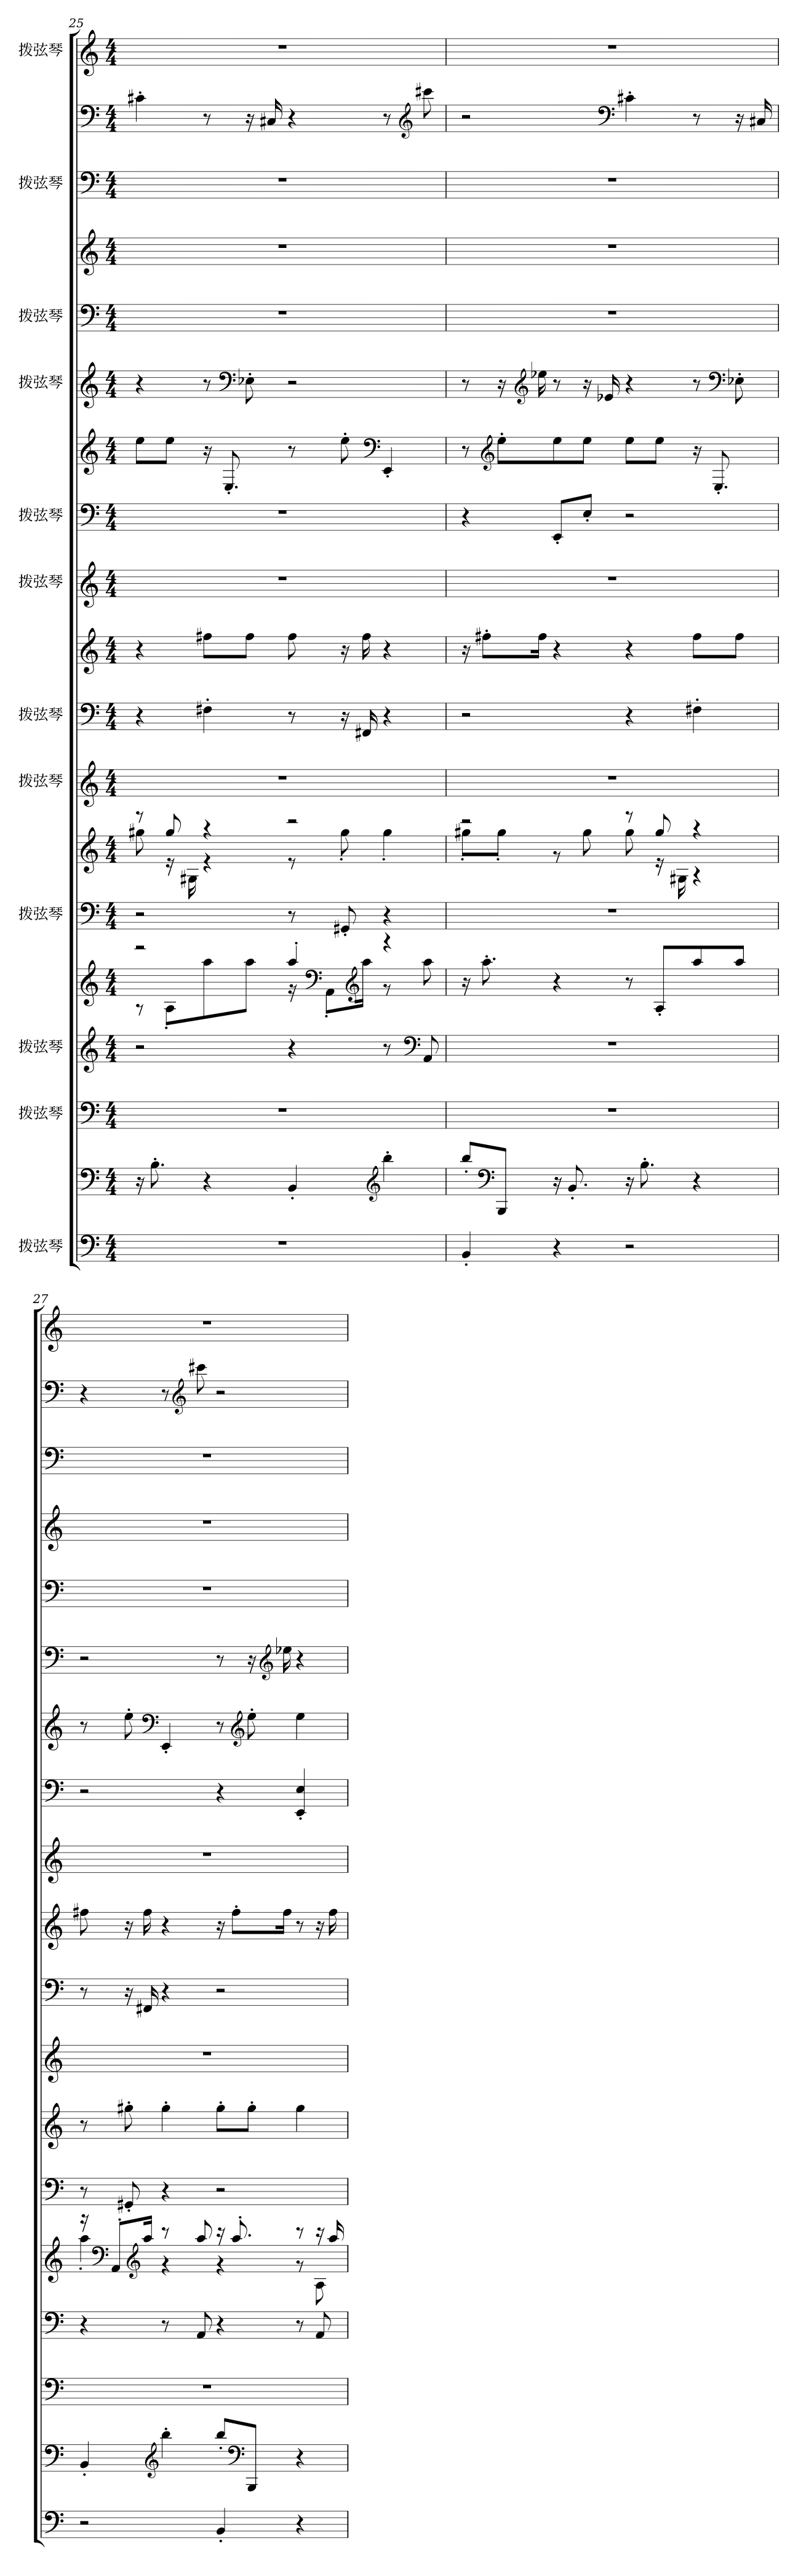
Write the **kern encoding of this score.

**kern	**kern	**kern	**kern	**kern	**kern	**kern	**kern	**kern	**kern	**kern	**kern	**kern	**kern	**kern	**kern	**kern	**kern	**kern
*part12	*part12	*part11	*part10	*part10	*part9	*part9	*part8	*part7	*part7	*part6	*part5	*part5	*part4	*part3	*part3	*part2	*part2	*part1
*staff19	*staff18	*staff17	*staff16	*staff15	*staff14	*staff13	*staff12	*staff11	*staff10	*staff9	*staff8	*staff7	*staff6	*staff5	*staff4	*staff3	*staff2	*staff1
*I"拨弦琴	*	*I"拨弦琴	*I"拨弦琴	*	*I"拨弦琴	*	*I"拨弦琴	*I"拨弦琴	*	*I"拨弦琴	*I"拨弦琴	*	*I"拨弦琴	*I"拨弦琴	*	*I"拨弦琴	*	*I"拨弦琴
!!LO:PB:g=z
*clefF4	*clefF4	*clefF4	*clefG2	*clefG2	*clefF4	*clefG2	*clefG2	*clefF4	*clefG2	*clefG2	*clefF4	*clefG2	*clefG2	*clefF4	*clefG2	*clefF4	*clefF4	*clefG2
*k[]	*k[]	*k[]	*k[]	*k[]	*k[]	*k[]	*k[]	*k[]	*k[]	*k[]	*k[]	*k[]	*k[]	*k[]	*k[]	*k[]	*k[]	*k[]
*M4/4	*M4/4	*M4/4	*M4/4	*M4/4	*M4/4	*M4/4	*M4/4	*M4/4	*M4/4	*M4/4	*M4/4	*M4/4	*M4/4	*M4/4	*M4/4	*M4/4	*M4/4	*M4/4
=25	=25	=25	=25	=25	=25	=25	=25	=25	=25	=25	=25	=25	=25	=25	=25	=25	=25	=25
*	*	*	*	*^	*	*^	*	*	*	*	*	*	*	*	*	*	*	*
1r	16r	1r	2r	2r	8r	2r	8r	8gg#X\	1r	4r	4r	1r	1r	8ee\L	4r	1r	1r	1r	4c#X'\	1r
.	8.B'\	.	.	.	.	.	.	.	.	.	.	.	.	.	.	.	.	.	.	.
.	.	.	.	.	8A'\L	.	8gg#/	16r	.	.	.	.	.	8ee\J	.	.	.	.	.	.
.	.	.	.	.	.	.	.	16G#X\	.	.	.	.	.	.	.	.	.	.	.	.
.	4r	.	.	.	8aa\	.	4r	4r	.	4F#X'\	8ff#X\L	.	.	16r	8r	.	.	.	8r	.
.	.	.	.	.	.	.	.	.	.	.	.	.	.	8.E'/	.	.	.	.	.	.
*	*	*	*	*	*	*	*	*	*	*	*	*	*	*	*clefF4	*	*	*	*	*
.	.	.	.	.	8aa\J	.	.	.	.	.	8ff#\J	.	.	.	8E-X'\	.	.	.	16r	.
.	.	.	.	.	.	.	.	.	.	.	.	.	.	.	.	.	.	.	16C#X/	.
.	4BB'/	.	4r	4aa'/	16r	8r	2r	8r	.	8r	8ff#\	.	.	8r	2r	.	.	.	4r	.
*	*	*	*	*clefF4	*	*	*	*	*	*	*	*	*	*	*	*	*	*	*	*
.	.	.	.	.	8AA'\L	.	.	.	.	.	.	.	.	.	.	.	.	.	.	.
.	.	.	.	.	.	8GG#X'/	.	8gg#'\	.	16r	16r	.	.	8ee'\	.	.	.	.	.	.
*	*	*	*	*clefG2	*	*	*	*	*	*	*	*	*	*	*	*	*	*	*	*
.	.	.	.	.	16aa\Jk	.	.	.	.	16FF#X/	16ff#\	.	.	.	.	.	.	.	.	.
*	*clefG2	*	*	*	*	*	*	*	*	*	*	*	*	*clefF4	*	*	*	*	*	*
.	4bb'\	.	8r	4r	8r	4r	.	4gg#'\	.	4r	4r	.	.	4EE'/	.	.	.	.	8r	.
*	*	*	*clefF4	*	*	*	*	*	*	*	*	*	*	*	*	*	*	*	*clefG2	*
.	.	.	8AA/	.	8aa\	.	.	.	.	.	.	.	.	.	.	.	.	.	8ccc#X\	.
*	*	*	*	*v	*v	*	*	*	*	*	*	*	*	*	*	*	*	*	*	*
!!LO:PB:g=z
=26	=26	=26	=26	=26	=26	=26	=26	=26	=26	=26	=26	=26	=26	=26	=26	=26	=26	=26	=26
4BB'/	8bb'/L	1r	1r	16r	1r	2r	8gg#X'\L	1r	2r	16r	1r	4r	8r	8r	1r	1r	1r	2r	1r
.	.	.	.	8.aa'\	.	.	.	.	.	8ff#X'\L	.	.	.	.	.	.	.	.	.
*	*clefF4	*	*	*	*	*	*	*	*	*	*	*	*clefG2	*	*	*	*	*	*
.	8BBB/J	.	.	.	.	.	8gg#'\J	.	.	.	.	.	8ee'\L	16r	.	.	.	.	.
*	*	*	*	*	*	*	*	*	*	*	*	*	*	*clefG2	*	*	*	*	*
.	.	.	.	.	.	.	.	.	.	16ff#\Jk	.	.	.	16ee-X\	.	.	.	.	.
4r	16r	.	.	4r	.	.	8r	.	.	4r	.	8EE'/L	8ee\	8r	.	.	.	.	.
.	8.BB'/	.	.	.	.	.	.	.	.	.	.	.	.	.	.	.	.	.	.
.	.	.	.	.	.	.	8gg#\	.	.	.	.	8E'/J	8ee\J	16r	.	.	.	.	.
.	.	.	.	.	.	.	.	.	.	.	.	.	.	16e-X/	.	.	.	.	.
*	*	*	*	*	*	*	*	*	*	*	*	*	*	*	*	*	*	*clefF4	*
2r	16r	.	.	8r	.	8r	8gg#\	.	4r	4r	.	2r	8ee\L	4r	.	.	.	4c#X'\	.
.	8.B'\	.	.	.	.	.	.	.	.	.	.	.	.	.	.	.	.	.	.
.	.	.	.	8A'/L	.	8gg#/	16r	.	.	.	.	.	8ee\J	.	.	.	.	.	.
.	.	.	.	.	.	.	16G#X\	.	.	.	.	.	.	.	.	.	.	.	.
.	4r	.	.	8aa/	.	4r	4r	.	4F#X'\	8ff#\L	.	.	16r	8r	.	.	.	8r	.
.	.	.	.	.	.	.	.	.	.	.	.	.	8.E'/	.	.	.	.	.	.
*	*	*	*	*	*	*	*	*	*	*	*	*	*	*clefF4	*	*	*	*	*
.	.	.	.	8aa/J	.	.	.	.	.	8ff#\J	.	.	.	8E-X'\	.	.	.	16r	.
.	.	.	.	.	.	.	.	.	.	.	.	.	.	.	.	.	.	16C#X/	.
*	*	*	*	*	*	*v	*v	*	*	*	*	*	*	*	*	*	*	*	*
!!LO:PB:g=z
=27	=27	=27	=27	=27	=27	=27	=27	=27	=27	=27	=27	=27	=27	=27	=27	=27	=27	=27
*	*	*	*	*^	*	*	*	*	*	*	*	*	*	*	*	*	*	*
2r	4BB'/	1r	4r	16r	4aa'\	8r	8r	1r	8r	8ff#X\	1r	2r	8r	2r	1r	1r	1r	4r	1r
*	*	*	*	*clefF4	*	*	*	*	*	*	*	*	*	*	*	*	*	*	*
.	.	.	.	8AA'/L	.	.	.	.	.	.	.	.	.	.	.	.	.	.	.
.	.	.	.	.	.	8GG#X'/	8gg#X'\	.	16r	16r	.	.	8ee'\	.	.	.	.	.	.
*	*	*	*	*clefG2	*	*	*	*	*	*	*	*	*	*	*	*	*	*	*
.	.	.	.	16aa/Jk	.	.	.	.	16FF#X/	16ff#\	.	.	.	.	.	.	.	.	.
*	*clefG2	*	*	*	*	*	*	*	*	*	*	*	*clefF4	*	*	*	*	*	*
.	4bb'\	.	8r	8r	4r	4r	4gg#'\	.	4r	4r	.	.	4EE'/	.	.	.	.	8r	.
*	*	*	*	*	*	*	*	*	*	*	*	*	*	*	*	*	*	*clefG2	*
.	.	.	8AA/	8aa/	.	.	.	.	.	.	.	.	.	.	.	.	.	8ccc#X\	.
4BB'/	8bb'/L	.	4r	16r	4r	2r	8gg#'\L	.	2r	16r	.	4r	8r	8r	.	.	.	2r	.
.	.	.	.	8.aa'/	.	.	.	.	.	8ff#'\L	.	.	.	.	.	.	.	.	.
*	*clefF4	*	*	*	*	*	*	*	*	*	*	*	*clefG2	*	*	*	*	*	*
.	8BBB/J	.	.	.	.	.	8gg#'\J	.	.	.	.	.	8ee'\	16r	.	.	.	.	.
*	*	*	*	*	*	*	*	*	*	*	*	*	*	*clefG2	*	*	*	*	*
.	.	.	.	.	.	.	.	.	.	16ff#\Jk	.	.	.	16ee-X\	.	.	.	.	.
4r	4r	.	8r	8r	8r	.	4gg#\	.	.	8r	.	4EE/' 4E/'	4ee\	4r	.	.	.	.	.
.	.	.	8AA/	16r	8A\	.	.	.	.	16r	.	.	.	.	.	.	.	.	.
.	.	.	.	16aa/	.	.	.	.	.	16ff#\	.	.	.	.	.	.	.	.	.
*	*	*	*	*v	*v	*	*	*	*	*	*	*	*	*	*	*	*	*	*
=	=	=	=	=	=	=	=	=	=	=	=	=	=	=	=	=	=	=
*-	*-	*-	*-	*-	*-	*-	*-	*-	*-	*-	*-	*-	*-	*-	*-	*-	*-	*-
